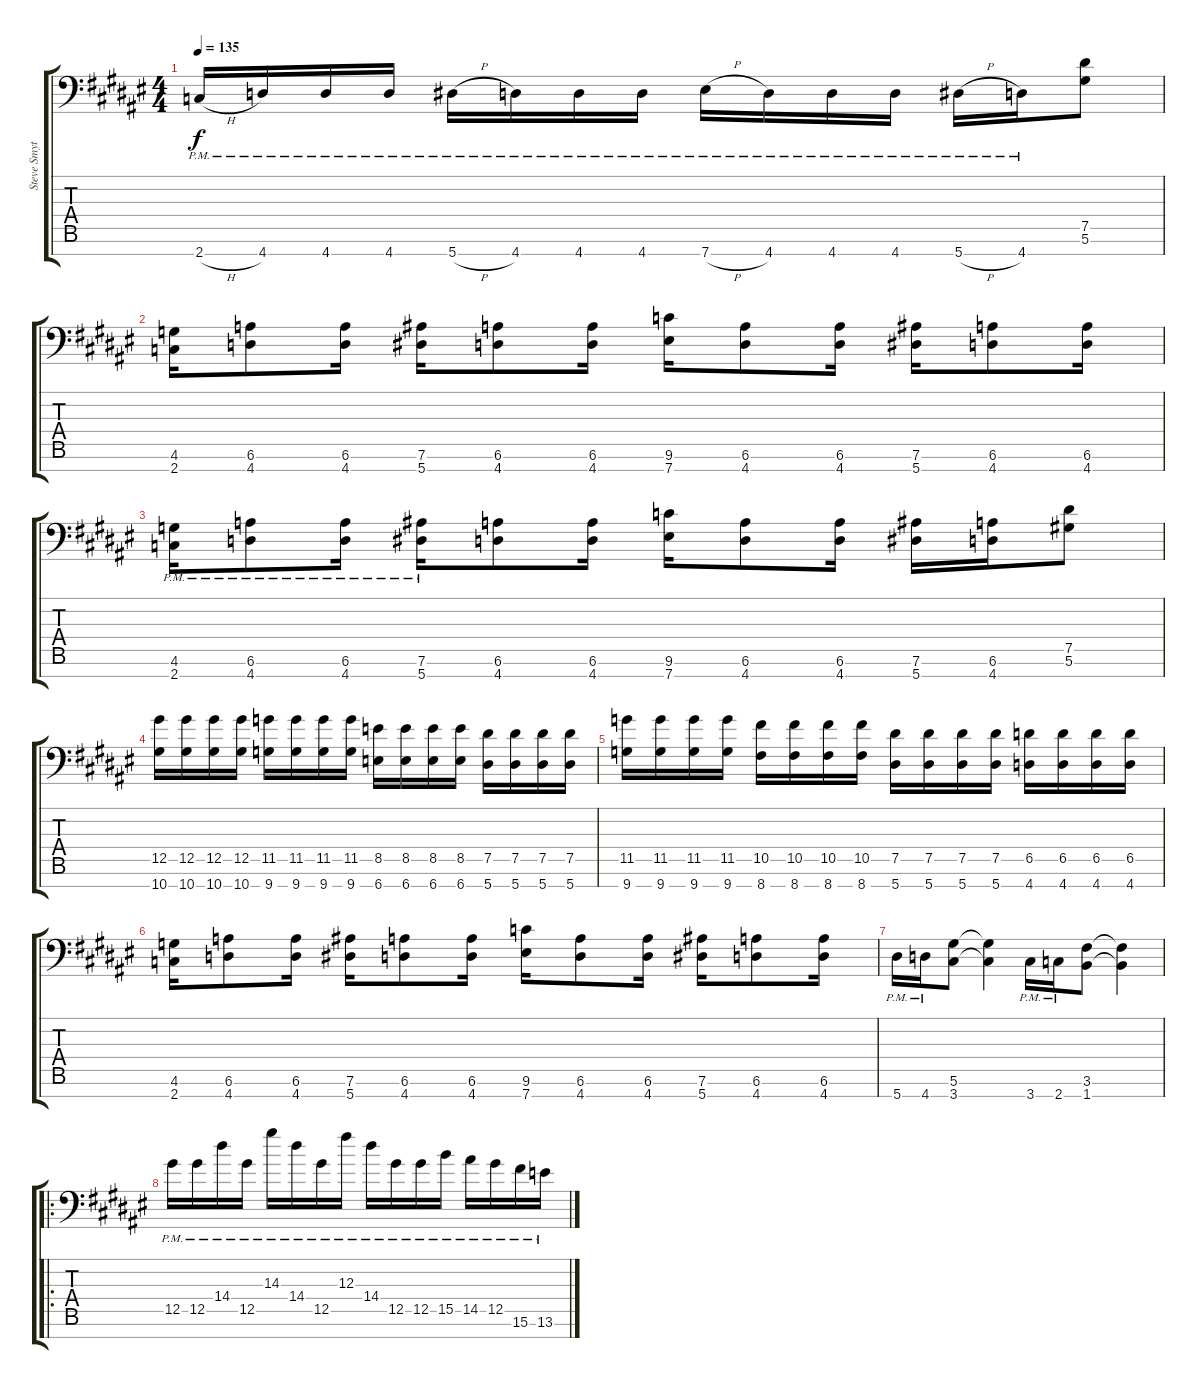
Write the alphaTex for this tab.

\track ("Steve Smyth" "Steve Smyt") {instrument distortionguitar}
\staff {score tabs}
\tuning (Eb4 Bb3 Gb3 Db3 Ab2 Eb2 Bb1) {hide}
\ts (4 4)
\tempo 135
\clef f4
\ks f#
2.7{h pm}.16{dy f} 4.7{pm}.16 4.7{pm}.16 4.7{pm}.16 5.7{h pm}.16 4.7{pm}.16 4.7{pm}.16 4.7{pm}.16 7.7{h pm}.16 4.7{pm}.16 4.7{pm}.16 4.7{pm}.16 5.7{h pm}.16 4.7{pm}.16 (7.5 5.6).8 |
(4.6 2.7).16 (6.6 4.7).8 (6.6 4.7).16 (7.6 5.7).16 (6.6 4.7).8 (6.6 4.7).16 (9.6 7.7).16 (6.6 4.7).8 (6.6 4.7).16 (7.6 5.7).16 (6.6 4.7).8 (6.6 4.7).16 |
(4.6{pm} 2.7{pm}).16 (6.6{pm} 4.7{pm}).8 (6.6{pm} 4.7{pm}).16 (7.6{pm} 5.7{pm}).16 (6.6 4.7).8 (6.6 4.7).16 (9.6 7.7).16 (6.6 4.7).8 (6.6 4.7).16 (7.6 5.7).16 (6.6 4.7).16 (7.5 5.6).8 |
(12.5 10.7).16 (12.5 10.7).16 (12.5 10.7).16 (12.5 10.7).16 (11.5 9.7).16 (11.5 9.7).16 (11.5 9.7).16 (11.5 9.7).16 (8.5 6.7).16 (8.5 6.7).16 (8.5 6.7).16 (8.5 6.7).16 (7.5 5.7).16 (7.5 5.7).16 (7.5 5.7).16 (7.5 5.7).16 |
(11.5 9.7).16 (11.5 9.7).16 (11.5 9.7).16 (11.5 9.7).16 (10.5 8.7).16 (10.5 8.7).16 (10.5 8.7).16 (10.5 8.7).16 (7.5 5.7).16 (7.5 5.7).16 (7.5 5.7).16 (7.5 5.7).16 (6.5 4.7).16 (6.5 4.7).16 (6.5 4.7).16 (6.5 4.7).16 |
(4.6 2.7).16 (6.6 4.7).8 (6.6 4.7).16 (7.6 5.7).16 (6.6 4.7).8 (6.6 4.7).16 (9.6 7.7).16 (6.6 4.7).8 (6.6 4.7).16 (7.6 5.7).16 (6.6 4.7).8 (6.6 4.7).16 |
5.7{pm}.16 4.7{pm}.16 (5.6 3.7).8 (5.6{t} 3.7{t}).4 3.7{pm}.16 2.7{pm}.16 (3.6 1.7).8 (3.6{t} 1.7{t}).4 |
\ro
12.5{pm}.16 12.5{pm}.16 14.4{pm}.16 12.5{pm}.16 14.3{pm}.16 14.4{pm}.16 12.5{pm}.16 12.3{pm}.16 14.4{pm}.16 12.5{pm}.16 12.5{pm}.16 15.5{pm}.16 14.5{pm}.16 12.5{pm}.16 15.6{pm}.16 13.6{pm}.16
